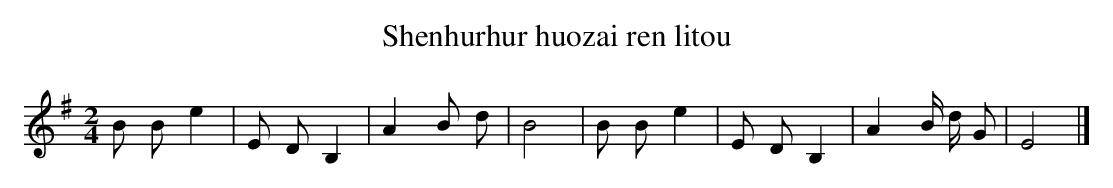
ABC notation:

X:1
T: Shenhurhur huozai ren litou
L: 1/8
M: 2/4
K: G
B Be2 [I:setbarnb 1]|
E DB,2 |
A2B d |
B4 |
B Be2 |
E DB,2 |
A2B/ d/ G |
E4 |]
